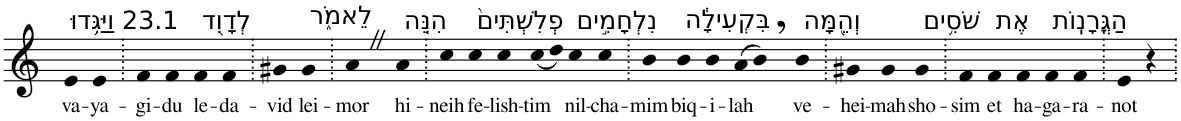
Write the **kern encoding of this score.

**kern	**text
*part1	*part1
*staff1	*staff1
*I"Piano	*
*I'Pno	*
*clefG2	*
*k[]	*
=1	=1
!LO:TX:a:t=23.1 וַיַּגִּ֥דוּ	!
!	!LO:LY:b
4e	va-
!	!LO:LY:b
4e	-ya-
=2.	=2.
!	!LO:LY:b
4f	-gi-
!	!LO:LY:b
4f	-du
!LO:TX:a:t=לְדָוִ֖ד	!
!	!LO:LY:b
4f	le-
!	!LO:LY:b
4f	-da-
=3.	=3.
!	!LO:LY:b
4g#X	-vid
!LO:TX:a:t=לֵאמֹ֑ר	!
!	!LO:LY:b
4g#	lei-
=4.	=4.
!	!LO:LY:b
4aZ	-mor
!LO:TX:a:t=הִנֵּ֤ה	!
!	!LO:LY:b
4a	hi-
=5.	=5.
!	!LO:LY:b
4cc	-neih
!LO:TX:a:t=פְלִשְׁתִּים֙	!
!	!LO:LY:b
4cc	fe-
!	!LO:LY:b
4cc	-lish-
!	!LO:LY:b
(<8cc	-tim
8dd)	.
!LO:TX:a:t=נִלְחָמִ֣ים	!
!	!LO:LY:b
4cc	nil-
!	!LO:LY:b
4cc	-cha-
=6.	=6.
!	!LO:LY:b
4b	-mim
!LO:TX:a:t=בִּקְעִילָ֔ה	!
!	!LO:LY:b
4b	biq-
!	!LO:LY:b
4b	-i-
!	!LO:LY:b
(>8a	-lah
8b,)	.
!LO:TX:a:t=וְהֵ֖מָּה	!
!	!LO:LY:b
4b	ve-
=7.	=7.
!	!LO:LY:b
4g#X	-hei-
!	!LO:LY:b
4g#	-mah
!LO:TX:a:t=שֹׁסִ֥ים	!
!	!LO:LY:b
4g#	sho-
=8.	=8.
!	!LO:LY:b
4f	-sim
!LO:TX:a:t=אֶת	!
!	!LO:LY:b
4f	et
!LO:TX:a:t=הַגֳּרָנֽוֹת	!
!	!LO:LY:b
4f	ha-
!	!LO:LY:b
4f	-ga-
!	!LO:LY:b
4f	-ra-
=9.	=9.
!	!LO:LY:b
4e	-not
4r	.
=.	=.
*-	*-
